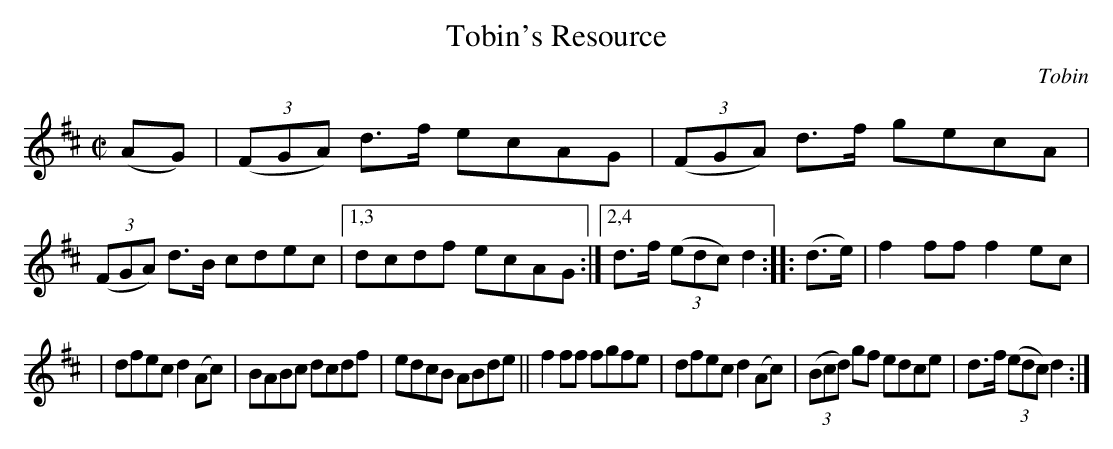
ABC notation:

X:1
T: Tobin's Resource
O: Tobin
M: C|
L: 1/8
K: D
(AG) | (3(FGA) d>f ecAG | (3(FGA) d>f gecA | (3(FGA) d>B cdec |[1,3 dcdf ecAG :|[2,4 d>f (3(edc) d2 :: (d>e) | f2ff f2ec |
| dfec d2(Ac) | BABc dcdf | edcB ABde || f2ff fgfe | dfec d2(Ac) | (3(Bcd) gf edce | d>f (3(edc) d2 :|
